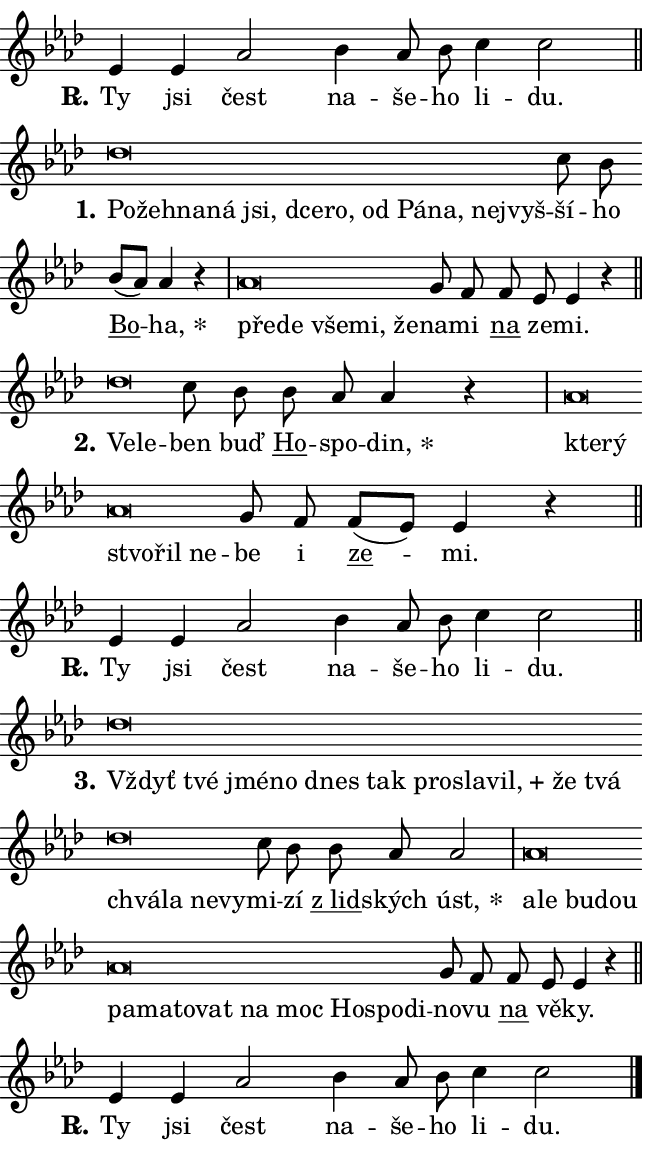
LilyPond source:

\version "2.24.0"
\header { tagline = "" }
\paper {
  indent = 0\cm
  top-margin = 0\cm
  right-margin = 0.13\cm % to fit lyric hyphens
  bottom-margin = 0\cm
  left-margin = 0\cm
  paper-width = 11\cm
  page-breaking = #ly:one-page-breaking
  system-system-spacing.basic-distance = #11
  score-system-spacing.basic-distance = #11
  ragged-last = ##f
}


%% Author: Thomas Morley
%% https://lists.gnu.org/archive/html/lilypond-user/2020-05/msg00002.html
#(define (line-position grob)
"Returns position of @var[grob} in current system:
   @code{'start}, if at first time-step
   @code{'end}, if at last time-step
   @code{'middle} otherwise
"
  (let* ((col (ly:item-get-column grob))
         (ln (ly:grob-object col 'left-neighbor))
         (rn (ly:grob-object col 'right-neighbor))
         (col-to-check-left (if (ly:grob? ln) ln col))
         (col-to-check-right (if (ly:grob? rn) rn col))
         (break-dir-left
           (and
             (ly:grob-property col-to-check-left 'non-musical #f)
             (ly:item-break-dir col-to-check-left)))
         (break-dir-right
           (and
             (ly:grob-property col-to-check-right 'non-musical #f)
             (ly:item-break-dir col-to-check-right))))
        (cond ((eqv? 1 break-dir-left) 'start)
              ((eqv? -1 break-dir-right) 'end)
              (else 'middle))))

#(define (tranparent-at-line-position vctor)
  (lambda (grob)
  "Relying on @code{line-position} select the relevant enry from @var{vctor}.
Used to determine transparency,"
    (case (line-position grob)
      ((end) (not (vector-ref vctor 0)))
      ((middle) (not (vector-ref vctor 1)))
      ((start) (not (vector-ref vctor 2))))))

noteHeadBreakVisibility =
#(define-music-function (break-visibility)(vector?)
"Makes @code{NoteHead}s transparent relying on @var{break-visibility}"
#{
  \override NoteHead.transparent =
    #(tranparent-at-line-position break-visibility)
#})

#(define delete-ledgers-for-transparent-note-heads
  (lambda (grob)
    "Reads whether a @code{NoteHead} is transparent.
If so this @code{NoteHead} is removed from @code{'note-heads} from
@var{grob}, which is supposed to be @code{LedgerLineSpanner}.
As a result ledgers are not printed for this @code{NoteHead}"
    (let* ((nhds-array (ly:grob-object grob 'note-heads))
           (nhds-list
             (if (ly:grob-array? nhds-array)
                 (ly:grob-array->list nhds-array)
                 '()))
           ;; Relies on the transparent-property being done before
           ;; Staff.LedgerLineSpanner.after-line-breaking is executed.
           ;; This is fragile ...
           (to-keep
             (remove
               (lambda (nhd)
                 (ly:grob-property nhd 'transparent #f))
               nhds-list)))
      ;; TODO find a better method to iterate over grob-arrays, similiar
      ;; to filter/remove etc for lists
      ;; For now rebuilt from scratch
      (set! (ly:grob-object grob 'note-heads)  '())
      (for-each
        (lambda (nhd)
          (ly:pointer-group-interface::add-grob grob 'note-heads nhd))
        to-keep))))

squashNotes = {
  \override NoteHead.X-extent = #'(-0.2 . 0.2)
  \override NoteHead.Y-extent = #'(-0.75 . 0)
  \override NoteHead.stencil =
    #(lambda (grob)
       (let ((pos (ly:grob-property grob 'staff-position)))
         (begin
           (if (< pos -7) (display "ERROR: Lower brevis then expected\n") (display ""))
           (if (<= pos -6) ly:text-interface::print ly:note-head::print))))
}
unSquashNotes = {
  \revert NoteHead.X-extent
  \revert NoteHead.Y-extent
  \revert NoteHead.stencil
}

hideNotes = \noteHeadBreakVisibility #begin-of-line-visible
unHideNotes = \noteHeadBreakVisibility #all-visible

% work-around for resetting accidentals
% https://lilypond.org/doc/v2.23/Documentation/notation/displaying-rhythms#unmetered-music
cadenzaMeasure = {
  \cadenzaOff
  \partial 1024 s1024
  \cadenzaOn
}

#(define-markup-command (accent layout props text) (markup?)
  "Underline accented syllable"
  (interpret-markup layout props
    #{\markup \override #'(offset . 4.3) \underline { #text }#}))

responsum = \markup \concat {
  "R" \hspace #-1.05 \path #0.1 #'((moveto 0 0.07) (lineto 0.9 0.8)) \hspace #0.05 "."
}

spaceSize = #0.6828661417322834 % exact space size for TeX Gyre Schola

\layout {
  \context {
    \Staff
    \remove "Time_signature_engraver"
    \override LedgerLineSpanner.after-line-breaking = #delete-ledgers-for-transparent-note-heads
  }
  \context {
    \Lyrics {
      \override LyricSpace.minimum-distance = \spaceSize
      \override LyricText.font-name = #"TeX Gyre Schola"
      \override LyricText.font-size = 1
      \override StanzaNumber.font-name = #"TeX Gyre Schola Bold"
      \override StanzaNumber.font-size = 1
    }
  }
  \context {
    \Score 
    \override NoteHead.text =
      #(lambda (grob) 
        (let ((pos (ly:grob-property grob 'staff-position)))
          #{\markup {
            \combine
              \halign #-0.55 \raise #(if (= pos -6) 0 0.5) \override #'(thickness . 2) \draw-line #'(3.2 . 0)
              \musicglyph "noteheads.sM1"
          }#}))
  }
}

% magnetic-lyrics.ily
%
%   written by
%     Jean Abou Samra <jean@abou-samra.fr>
%     Werner Lemberg <wl@gnu.org>
%
%   adapted by
%     Jiri Hon <jiri.hon@gmail.com>
%
% Version 2022-Apr-15

% https://www.mail-archive.com/lilypond-user@gnu.org/msg149350.html

#(define (Left_hyphen_pointer_engraver context)
   "Collect syllable-hyphen-syllable occurrences in lyrics and store
them in properties.  This engraver only looks to the left.  For
example, if the lyrics input is @code{foo -- bar}, it does the
following.

@itemize @bullet
@item
Set the @code{text} property of the @code{LyricHyphen} grob between
@q{foo} and @q{bar} to @code{foo}.

@item
Set the @code{left-hyphen} property of the @code{LyricText} grob with
text @q{foo} to the @code{LyricHyphen} grob between @q{foo} and
@q{bar}.
@end itemize

Use this auxiliary engraver in combination with the
@code{lyric-@/text::@/apply-@/magnetic-@/offset!} hook."
   (let ((hyphen #f)
         (text #f))
     (make-engraver
      (acknowledgers
       ((lyric-syllable-interface engraver grob source-engraver)
        (set! text grob)))
      (end-acknowledgers
       ((lyric-hyphen-interface engraver grob source-engraver)
        ;(when (not (grob::has-interface grob 'lyric-space-interface))
          (set! hyphen grob)));)
      ((stop-translation-timestep engraver)
       (when (and text hyphen)
         (ly:grob-set-object! text 'left-hyphen hyphen))
       (set! text #f)
       (set! hyphen #f)))))

#(define (lyric-text::apply-magnetic-offset! grob)
   "If the space between two syllables is less than the value in
property @code{LyricText@/.details@/.squash-threshold}, move the right
syllable to the left so that it gets concatenated with the left
syllable.

Use this function as a hook for
@code{LyricText@/.after-@/line-@/breaking} if the
@code{Left_@/hyphen_@/pointer_@/engraver} is active."
   (let ((hyphen (ly:grob-object grob 'left-hyphen #f)))
     (when hyphen
       (let ((left-text (ly:spanner-bound hyphen LEFT)))
         (when (grob::has-interface left-text 'lyric-syllable-interface)
           (let* ((common (ly:grob-common-refpoint grob left-text X))
                  (this-x-ext (ly:grob-extent grob common X))
                  (left-x-ext
                   (begin
                     ;; Trigger magnetism for left-text.
                     (ly:grob-property left-text 'after-line-breaking)
                     (ly:grob-extent left-text common X)))
                  ;; `delta` is the gap width between two syllables.
                  (delta (- (interval-start this-x-ext)
                            (interval-end left-x-ext)))
                  (details (ly:grob-property grob 'details))
                  (threshold (assoc-get 'squash-threshold details 0.2)))
             (when (< delta threshold)
               (let* (;; We have to manipulate the input text so that
                      ;; ligatures crossing syllable boundaries are not
                      ;; disabled.  For languages based on the Latin
                      ;; script this is essentially a beautification.
                      ;; However, for non-Western scripts it can be a
                      ;; necessity.
                      (lt (ly:grob-property left-text 'text))
                      (rt (ly:grob-property grob 'text))
                      (is-space (grob::has-interface hyphen 'lyric-space-interface))
                      (space (if is-space " " ""))
                      (extra-delta (if is-space spaceSize 0))
                      ;; Append new syllable.
                      (ltrt-space (if (and (string? lt) (string? rt))
                                (string-append lt space rt)
                                (make-concat-markup (list lt space rt))))
                      ;; Right-align `ltrt` to the right side.
                      (ltrt-space-markup (grob-interpret-markup
                               grob
                               (make-translate-markup
                                (cons (interval-length this-x-ext) 0)
                                (make-right-align-markup ltrt-space)))))
                 (begin
                   ;; Don't print `left-text`.
                   (ly:grob-set-property! left-text 'stencil #f)
                   ;; Set text and stencil (which holds all collected
                   ;; syllables so far) and shift it to the left.
                   (ly:grob-set-property! grob 'text ltrt-space)
                   (ly:grob-set-property! grob 'stencil ltrt-space-markup)
                   (ly:grob-translate-axis! grob (- (- delta extra-delta)) X))))))))))


#(define (lyric-hyphen::displace-bounds-first grob)
   ;; Make very sure this callback isn't triggered too early.
   (let ((left (ly:spanner-bound grob LEFT))
         (right (ly:spanner-bound grob RIGHT)))
     (ly:grob-property left 'after-line-breaking)
     (ly:grob-property right 'after-line-breaking)
     (ly:lyric-hyphen::print grob)))

squashThreshold = #0.4

\layout {
  \context {
    \Lyrics
    \consists #Left_hyphen_pointer_engraver
    \override LyricText.after-line-breaking =
      #lyric-text::apply-magnetic-offset!
    \override LyricHyphen.stencil = #lyric-hyphen::displace-bounds-first
    \override LyricText.details.squash-threshold = \squashThreshold
    \override LyricHyphen.minimum-distance = 0
    \override LyricHyphen.minimum-length = \squashThreshold
  }
}

squashText = \override LyricText.details.squash-threshold = 9999
unSquashText = \override LyricText.details.squash-threshold = \squashThreshold

leftText = \override LyricText.self-alignment-X = #LEFT
unLeftText = \revert LyricText.self-alignment-X

starOffset = #(lambda (grob) 
                (let ((x_offset (ly:self-alignment-interface::aligned-on-x-parent grob)))
                  (if (= x_offset 0) 0 (+ x_offset 1.2))))

star = #(define-music-function (syllable)(string?)
"Append star separator at the end of a syllable"
#{
  \once \override LyricText.X-offset = #starOffset
  \lyricmode { \markup {
    #syllable
    \override #'((font-name . "TeX Gyre Schola Bold")) \hspace #0.2 \lower #0.65 \larger "*"
  } }
#})

starAccent = #(define-music-function (syllable)(string?)
"Append star separator at the end of a syllable and make accent"
#{
  \once \override LyricText.X-offset = #starOffset
  \lyricmode { \markup {
    \accent #syllable
    \override #'((font-name . "TeX Gyre Schola Bold")) \hspace #0.2 \lower #0.65 \larger "*"
  } }
#})

breath = #(define-music-function (syllable)(string?)
"Append breathing indicator at the end of a syllable"
#{
  \lyricmode { \markup { #syllable "+" } }
#})

optionalBreath = #(define-music-function (syllable)(string?)
"Append optional breathing indicator at the end of a syllable"
#{
  \lyricmode { \markup { #syllable "(+)" } }
#})


\score {
    <<
        \new Voice = "melody" { \cadenzaOn \key as \major \relative { es'4 es as2 \bar "" bes4 as8 bes \bar "" c4 c2 \cadenzaMeasure \bar "||" \break } }
        \new Lyrics \lyricsto "melody" { \lyricmode { \set stanza = \responsum
Ty jsi čest na -- še -- ho li -- du. } }
    >>
    \layout {}
}

\score {
    <<
        \new Voice = "melody" { \cadenzaOn \key as \major \relative { \squashNotes des''\breve*1/16 \hideNotes \breve*1/16 \bar "" \breve*1/16 \bar "" \breve*1/16 \bar "" \breve*1/16 \bar "" \breve*1/16 \bar "" \breve*1/16 \bar "" \breve*1/16 \bar "" \breve*1/16 \bar "" \breve*1/16 \bar "" \breve*1/16 \breve*1/16 \bar "" \unHideNotes \unSquashNotes c8 bes \bar "" bes[( as)] as4 r \cadenzaMeasure \bar "|" \squashNotes as\breve*1/16 \hideNotes \breve*1/16 \bar "" \breve*1/16 \bar "" \breve*1/16 \breve*1/16 \bar "" \unHideNotes \unSquashNotes g8 f \bar "" f es es4 r \cadenzaMeasure \bar "||" \break } }
        \new Lyrics \lyricsto "melody" { \lyricmode { \set stanza = "1."
\leftText Po -- \squashText žeh -- na -- ná jsi, dce -- ro, od Pá -- na, nej -- vyš -- \unLeftText \unSquashText ší -- ho \markup \accent Bo -- \star ha, \leftText pře -- \squashText de vše -- mi, že -- \unLeftText \unSquashText na -- mi \markup \accent na ze -- mi. } }
    >>
    \layout {}
}

\score {
    <<
        \new Voice = "melody" { \cadenzaOn \key as \major \relative { \squashNotes des''\breve*1/16 \hideNotes \breve*1/16 \bar "" \unHideNotes \unSquashNotes c8 bes \bar "" bes as as4 r \cadenzaMeasure \bar "|" \squashNotes as\breve*1/16 \hideNotes \breve*1/16 \bar "" \breve*1/16 \bar "" \breve*1/16 \breve*1/16 \bar "" \unHideNotes \unSquashNotes g8 f \bar "" f[( es)] es4 r \cadenzaMeasure \bar "||" \break } }
        \new Lyrics \lyricsto "melody" { \lyricmode { \set stanza = "2."
\leftText Ve -- \squashText le -- \unLeftText \unSquashText ben buď \markup \accent Ho -- spo -- \star din, \leftText kte -- \squashText rý stvo -- řil ne -- \unLeftText \unSquashText be i \markup \accent ze -- mi. } }
    >>
    \layout {}
}

\score {
    <<
        \new Voice = "melody" { \cadenzaOn \key as \major \relative { es'4 es as2 \bar "" bes4 as8 bes \bar "" c4 c2 \cadenzaMeasure \bar "||" \break } }
        \new Lyrics \lyricsto "melody" { \lyricmode { \set stanza = \responsum
Ty jsi čest na -- še -- ho li -- du. } }
    >>
    \layout {}
}

\score {
    <<
        \new Voice = "melody" { \cadenzaOn \key as \major \relative { \squashNotes des''\breve*1/16 \hideNotes \breve*1/16 \bar "" \breve*1/16 \bar "" \breve*1/16 \bar "" \breve*1/16 \bar "" \breve*1/16 \bar "" \breve*1/16 \bar "" \breve*1/16 \bar "" \breve*1/16 \bar "" \breve*1/16 \bar "" \breve*1/16 \bar "" \breve*1/16 \bar "" \breve*1/16 \bar "" \breve*1/16 \breve*1/16 \bar "" \unHideNotes \unSquashNotes c8 bes \bar "" bes as as2 \cadenzaMeasure \bar "|" \squashNotes as\breve*1/16 \hideNotes \breve*1/16 \bar "" \breve*1/16 \bar "" \breve*1/16 \bar "" \breve*1/16 \bar "" \breve*1/16 \bar "" \breve*1/16 \bar "" \breve*1/16 \bar "" \breve*1/16 \bar "" \breve*1/16 \bar "" \breve*1/16 \bar "" \breve*1/16 \breve*1/16 \bar "" \unHideNotes \unSquashNotes g8 f \bar "" f es es4 r \cadenzaMeasure \bar "||" \break } }
        \new Lyrics \lyricsto "melody" { \lyricmode { \set stanza = "3."
\leftText Vždyť \squashText tvé jmé -- no dnes tak pro -- sla -- \breath "vil," že tvá chvá -- la ne -- vy -- \unLeftText \unSquashText mi -- zí \markup \accent "z lid" -- ských \star úst, \leftText a -- \squashText le bu -- dou pa -- ma -- to -- vat na moc Ho -- spo -- di -- \unLeftText \unSquashText no -- vu \markup \accent na vě -- ky. } }
    >>
    \layout {}
}

\score {
    <<
        \new Voice = "melody" { \cadenzaOn \key as \major \relative { es'4 es as2 \bar "" bes4 as8 bes \bar "" c4 c2 \cadenzaMeasure \bar "||" \break } \bar "|." }
        \new Lyrics \lyricsto "melody" { \lyricmode { \set stanza = \responsum
Ty jsi čest na -- še -- ho li -- du. } }
    >>
    \layout {}
}
